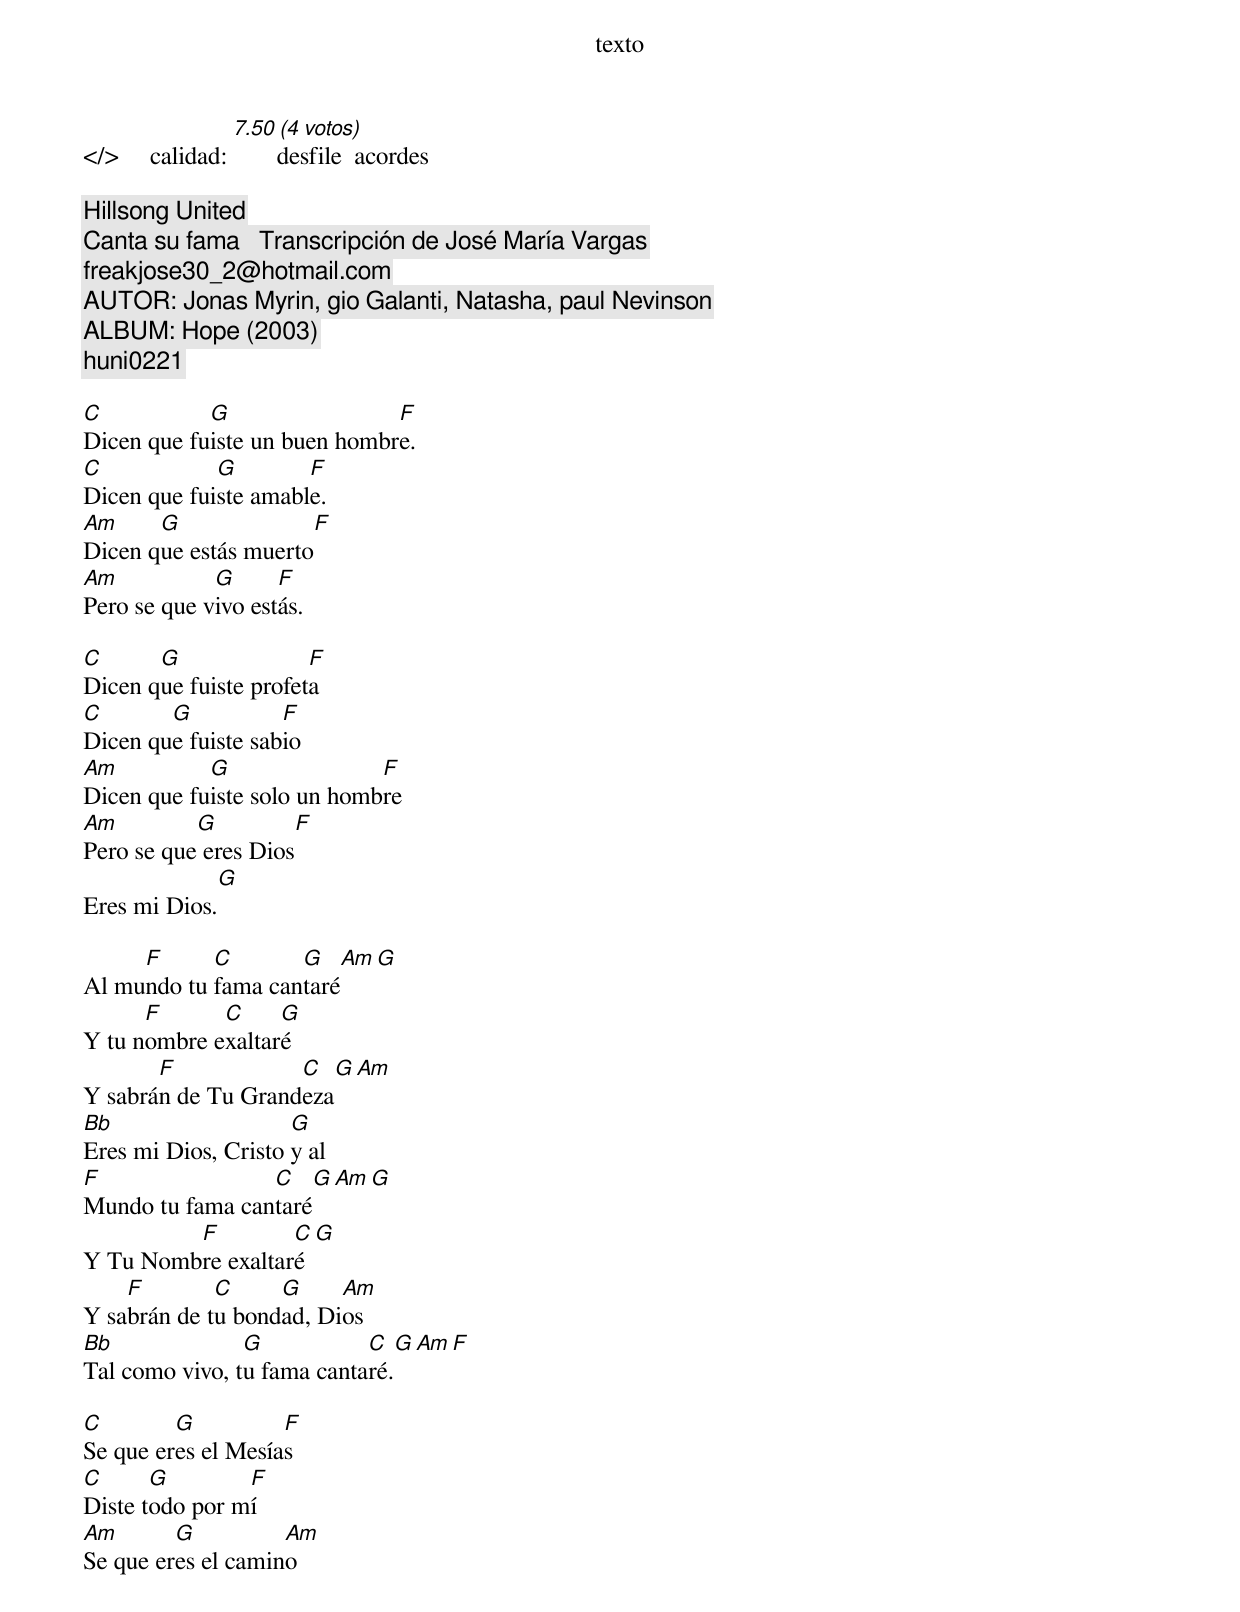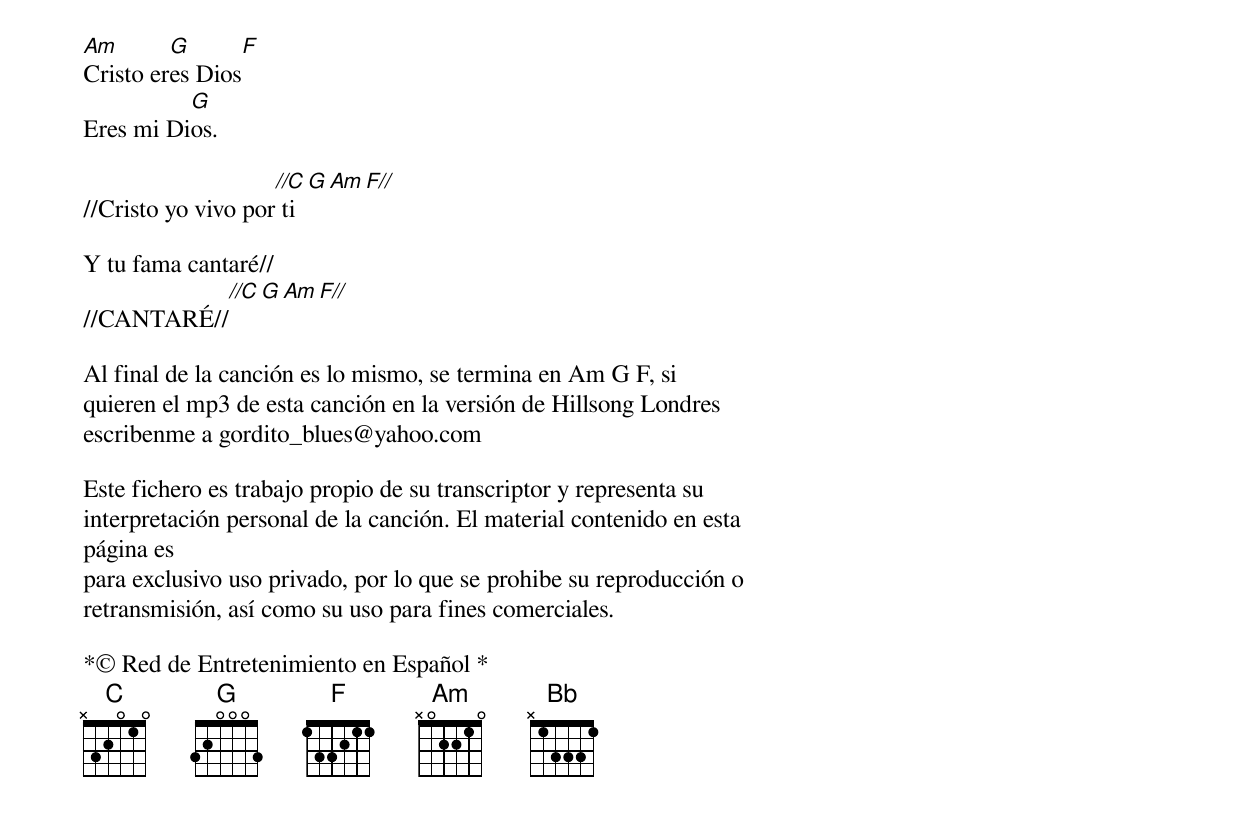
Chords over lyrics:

</> 	calidad: [7.50 (4 votos)] 	desfile <javascript:void(0)> acordes
<javascript:void(0)> texto <canta_su_fama.txt>

Hillsong United
Canta su fama 	Transcripción de José María Vargas
freakjose30_2@hotmail.com
AUTOR: Jonas Myrin, gio Galanti, Natasha, paul Nevinson
ALBUM: Hope (2003)
	huni0221

C           G                 F
Dicen que fuiste un buen hombre.
C            G        F
Dicen que fuiste amable.
Am     G              F
Dicen que estás muerto
Am           G      F
Pero se que vivo estás.

C      G               F
Dicen que fuiste profeta
C       G           F
Dicen que fuiste sabio
Am          G                F
Dicen que fuiste solo un hombre
Am         G         F
Pero se que eres Dios
              G
Eres mi Dios.

     F      C       G      Am G
Al mundo tu fama cantaré
      F      C     G
Y tu nombre exaltaré
       F            C          G    Am
Y sabrán de Tu Grandeza
Bb                   G
Eres mi Dios, Cristo y al
F                C     G       Am G
Mundo tu fama cantaré
         F         C          G
Y Tu Nombre exaltaré
    F        C     G     Am
Y sabrán de tu bondad, Dios
Bb              G           C  G Am  F
Tal como vivo, tu fama cantaré.

C        G          F
Se que eres el Mesías
C      G        F
Diste todo por mí
Am       G          Am
Se que eres el camino
Am       G      F
Cristo eres Dios
          G
Eres mi Dios.

                    //C  G  Am F//
//Cristo yo vivo por ti

Y tu fama cantaré//
           //C  G  Am F//
//CANTARÉ//

Al final de la canción es lo mismo, se termina en Am G F, si
quieren el mp3 de esta canción en la versión de Hillsong Londres
escribenme a gordito_blues@yahoo.com

Este fichero es trabajo propio de su transcriptor y representa su
interpretación personal de la canción. El material contenido en esta
página es
para exclusivo uso privado, por lo que se prohibe su reproducción o
retransmisión, así como su uso para fines comerciales.

*© Red de Entretenimiento en Español *
